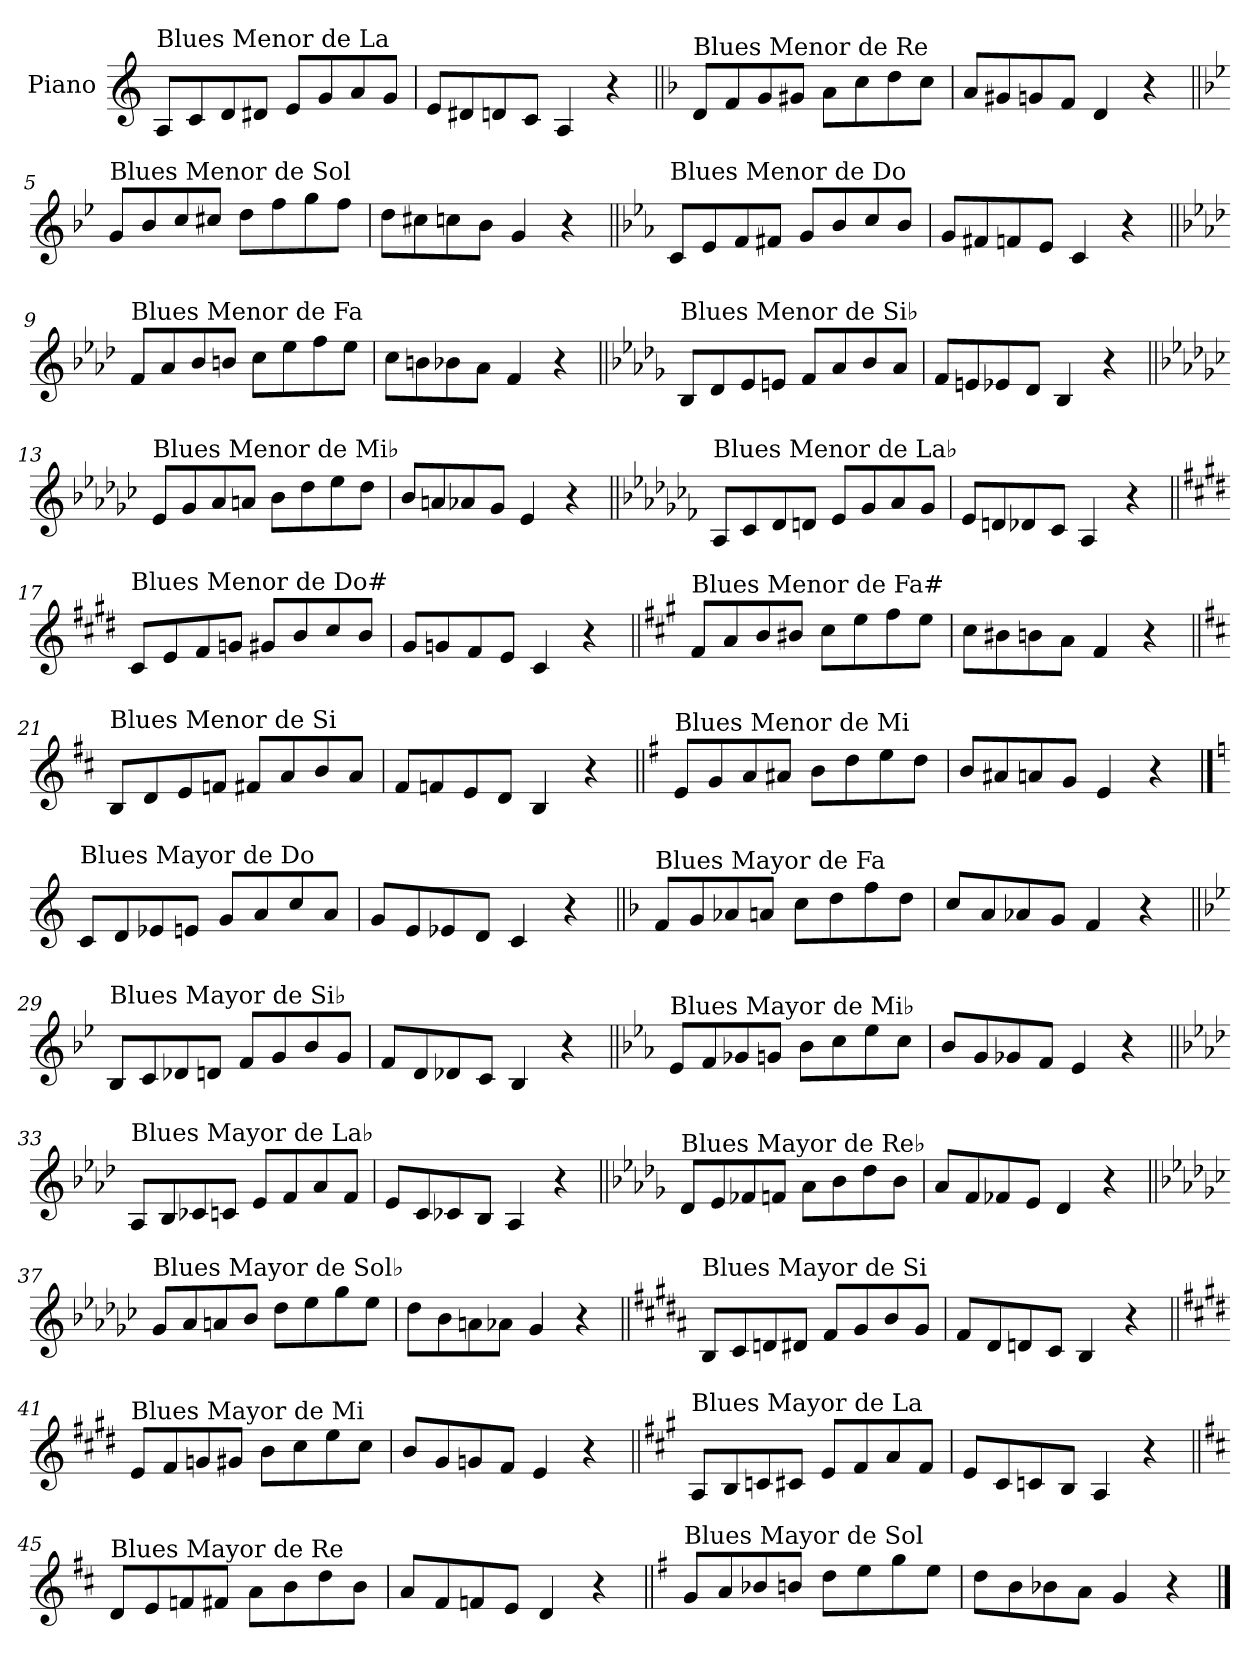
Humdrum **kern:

**kern
*part1
*staff1
*I"Piano
*I'Pno.
*clefG2
*k[]
=1
!LO:TX:a:t=Blues Menor de La
8A/L
8c/
8d/
8d#X/J
8e/L
8g/
8a/
8g/J
=2
8e/L
8d#X/
8dn/
8c/J
4A/
4r
=3||
*k[b-]
!LO:TX:a:t=Blues Menor de Re
8d/L
8f/
8g/
8g#X/J
8a\L
8cc\
8dd\
8cc\J
=4
8a/L
8g#X/
8gn/
8f/J
4d/
4r
!!LO:LB:g=z
=5||
*k[b-e-]
!LO:TX:a:t=Blues Menor de Sol
8g/L
8b-/
8cc/
8cc#X/J
8dd\L
8ff\
8gg\
8ff\J
=6
8dd\L
8cc#X\
8ccn\
8b-\J
4g/
4r
=7||
*k[b-e-a-]
!LO:TX:a:t=Blues Menor de Do
8c/L
8e-/
8f/
8f#X/J
8g/L
8b-/
8cc/
8b-/J
=8
8g/L
8f#X/
8fn/
8e-/J
4c/
4r
!!LO:LB:g=z
=9||
*k[b-e-a-d-]
!LO:TX:a:t=Blues Menor de Fa
8f/L
8a-/
8b-/
8bn/J
8cc\L
8ee-\
8ff\
8ee-\J
=10
8cc\L
8bn\
8b-X\
8a-\J
4f/
4r
=11||
*k[b-e-a-d-g-]
!LO:TX:a:t=Blues Menor de Si♭
8B-/L
8d-/
8e-/
8en/J
8f/L
8a-/
8b-/
8a-/J
=12
8f/L
8en/
8e-X/
8d-/J
4B-/
4r
!!LO:LB:g=z
=13||
*k[b-e-a-d-g-c-]
!LO:TX:a:t=Blues Menor de Mi♭
8e-/L
8g-/
8a-/
8an/J
8b-\L
8dd-\
8ee-\
8dd-\J
=14
8b-/L
8an/
8a-X/
8g-/J
4e-/
4r
=15||
*k[b-e-a-d-g-c-f-]
!LO:TX:a:t=Blues Menor de La♭
8A-/L
8c-/
8d-/
8dn/J
8e-/L
8g-/
8a-/
8g-/J
=16
8e-/L
8dn/
8d-X/
8c-/J
4A-/
4r
!!LO:LB:g=z
=17||
*k[f#c#g#d#]
!LO:TX:a:t=Blues Menor de Do#
8c#/L
8e/
8f#/
8gn/J
8g#X/L
8b/
8cc#/
8b/J
=18
8g#/L
8gn/
8f#/
8e/J
4c#/
4r
=19||
*k[f#c#g#]
!LO:TX:a:t=Blues Menor de Fa#
8f#/L
8a/
8b/
8b#X/J
8cc#\L
8ee\
8ff#\
8ee\J
=20
8cc#\L
8b#X\
8bn\
8a\J
4f#/
4r
!!LO:LB:g=z
=21||
*k[f#c#]
!LO:TX:a:t=Blues Menor de Si
8B/L
8d/
8e/
8fn/J
8f#X/L
8a/
8b/
8a/J
=22
8f#/L
8fn/
8e/
8d/J
4B/
4r
=23||
*k[f#]
!LO:TX:a:t=Blues Menor de Mi
8e/L
8g/
8a/
8a#X/J
8b\L
8dd\
8ee\
8dd\J
=24
8b/L
8a#X/
8an/
8g/J
4e/
4r
!!LO:PB:g=z
==25
*k[]
!LO:TX:a:t=Blues Mayor de Do
8c/L
8d/
8e-X/
8en/J
8g/L
8a/
8cc/
8a/J
=26
8g/L
8e/
8e-X/
8d/J
4c/
4r
=27||
*k[b-]
!LO:TX:a:t=Blues Mayor de Fa
8f/L
8g/
8a-X/
8an/J
8cc\L
8dd\
8ff\
8dd\J
=28
8cc/L
8a/
8a-X/
8g/J
4f/
4r
!!LO:LB:g=z
=29||
*k[b-e-]
!LO:TX:a:t=Blues Mayor de Si♭
8B-/L
8c/
8d-X/
8dn/J
8f/L
8g/
8b-/
8g/J
=30
8f/L
8d/
8d-X/
8c/J
4B-/
4r
=31||
*k[b-e-a-]
!LO:TX:a:t=Blues Mayor de Mi♭
8e-/L
8f/
8g-X/
8gn/J
8b-\L
8cc\
8ee-\
8cc\J
=32
8b-/L
8g/
8g-X/
8f/J
4e-/
4r
!!LO:LB:g=z
=33||
*k[b-e-a-d-]
!LO:TX:a:t=Blues Mayor de La♭
8A-/L
8B-/
8c-X/
8cn/J
8e-/L
8f/
8a-/
8f/J
=34
8e-/L
8c/
8c-X/
8B-/J
4A-/
4r
=35||
*k[b-e-a-d-g-]
!LO:TX:a:t=Blues Mayor de Re♭
8d-/L
8e-/
8f-X/
8fn/J
8a-\L
8b-\
8dd-\
8b-\J
=36
8a-/L
8f/
8f-X/
8e-/J
4d-/
4r
!!LO:LB:g=z
=37||
*k[b-e-a-d-g-c-]
!LO:TX:a:t=Blues Mayor de Sol♭
8g-/L
8a-/
8an/
8b-/J
8dd-\L
8ee-\
8gg-\
8ee-\J
=38
8dd-\L
8b-\
8an\
8a-X\J
4g-/
4r
=39||
*k[f#c#g#d#a#]
!LO:TX:a:t=Blues Mayor de Si
8B/L
8c#/
8dn/
8d#X/J
8f#/L
8g#/
8b/
8g#/J
=40
8f#/L
8d#/
8dn/
8c#/J
4B/
4r
!!LO:LB:g=z
=41||
*k[f#c#g#d#]
!LO:TX:a:t=Blues Mayor de Mi
8e/L
8f#/
8gn/
8g#X/J
8b\L
8cc#\
8ee\
8cc#\J
=42
8b/L
8g#/
8gn/
8f#/J
4e/
4r
=43||
*k[f#c#g#]
!LO:TX:a:t=Blues Mayor de La
8A/L
8B/
8cn/
8c#X/J
8e/L
8f#/
8a/
8f#/J
=44
8e/L
8c#/
8cn/
8B/J
4A/
4r
!!LO:LB:g=z
=45||
*k[f#c#]
!LO:TX:a:t=Blues Mayor de Re
8d/L
8e/
8fn/
8f#X/J
8a\L
8b\
8dd\
8b\J
=46
8a/L
8f#/
8fn/
8e/J
4d/
4r
=47||
*k[f#]
!LO:TX:a:t=Blues Mayor de Sol
8g/L
8a/
8b-X/
8bn/J
8dd\L
8ee\
8gg\
8ee\J
=48
8dd\L
8b\
8b-X\
8a\J
4g/
4r
==
*-
